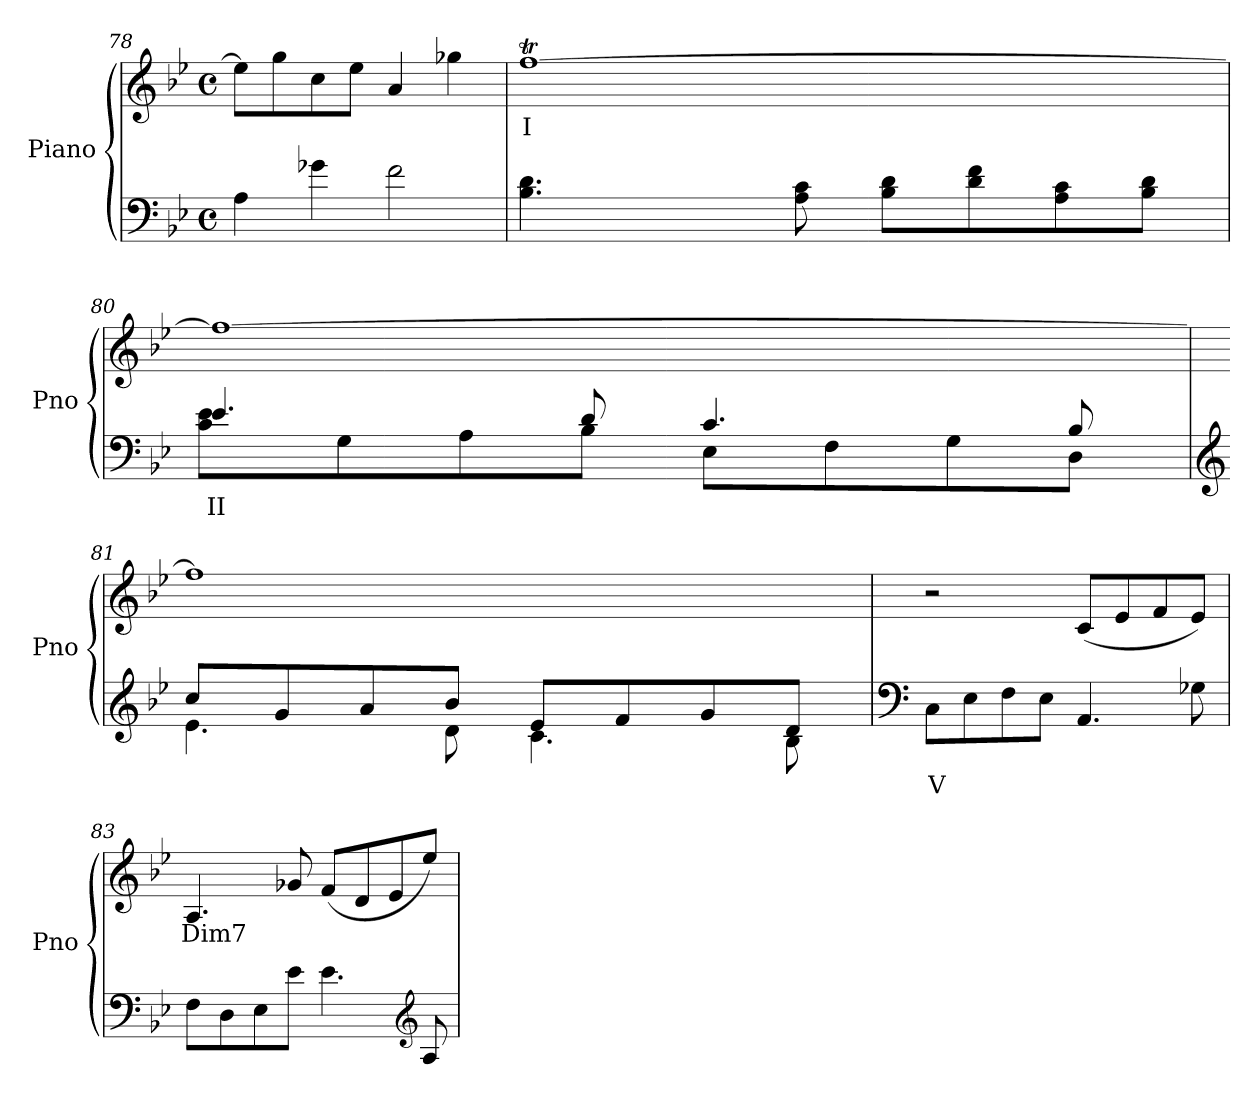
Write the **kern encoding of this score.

**kern	**text	**kern	**text
*part1	*part1	*part1	*part1
*staff2	*staff2	*staff1	*staff1
*I"Piano	*	*	*
*I'Pno	*	*	*
!!LO:PB:g=z
*clefF4	*	*clefG2	*
*k[b-e-]	*	*k[b-e-]	*
*M4/4	*	*M4/4	*
*met(c)	*	*met(c)	*
=78	=78	=78	=78
*^	*	*	*
1ryy	4A\	.	8ee-\L]	.
.	.	.	8gg\	.
.	4g-X\	.	8cc\	.
.	.	.	8ee-\J	.
.	2f\	.	4a/	.
.	.	.	4gg-X\	.
!!LO:LB:g=z
=79	=79	=79	=79	=79
!	!	!	!	!LO:LY:b
*	*	*	*^	*
1ryy	4.B-\ 4.d\	.	[1ffT	32ryy	I
.	.	.	.	32ggnLLLyy	.
.	.	.	.	32ffyy	.
.	.	.	.	32ggyy	.
.	.	.	.	32ffyy	.
.	.	.	.	32ggyy	.
.	.	.	.	32ffyy	.
.	.	.	.	32ggJJJyy	.
.	.	.	.	32ffLLLyy	.
.	.	.	.	32ggyy	.
.	.	.	.	32ffyy	.
.	.	.	.	32ggyy	.
.	8A\ 8c\	.	.	32ffyy	.
.	.	.	.	32ggyy	.
.	.	.	.	32ffyy	.
.	.	.	.	32ggJJJyy	.
.	8B-\ 8d\L	.	.	32ffLLLyy	.
.	.	.	.	32ggyy	.
.	.	.	.	32ffyy	.
.	.	.	.	32ggyy	.
.	8d\ 8f\	.	.	32ffyy	.
.	.	.	.	32ggyy	.
.	.	.	.	32ffyy	.
.	.	.	.	32ggJJJyy	.
.	8A\ 8c\	.	.	32ffLLLyy	.
.	.	.	.	32ggyy	.
.	.	.	.	32ffyy	.
.	.	.	.	32ggyy	.
.	8B-\ 8d\J	.	.	32ffyy	.
.	.	.	.	32ggyy	.
.	.	.	.	32ffyy	.
.	.	.	.	32ggJJJyy	.
!!LO:PB:g=z	!!
=80	=80	=80	=80	=80	=80
*	*^	*	*	*	*
!	!	!	!LO:LY:b	!	!	!
1ryy	4.e-/	8c\ 8e-\L	II	1ff_	32ryy	.
.	.	.	.	.	32ggLLLyy	.
.	.	.	.	.	32ffyy	.
.	.	.	.	.	32ggyy	.
.	.	8G\	.	.	32ffyy	.
.	.	.	.	.	32ggyy	.
.	.	.	.	.	32ffyy	.
.	.	.	.	.	32ggJJJyy	.
.	.	8A\	.	.	32ffLLLyy	.
.	.	.	.	.	32ggyy	.
.	.	.	.	.	32ffyy	.
.	.	.	.	.	32ggyy	.
.	8d/	8B-\J	.	.	32ffyy	.
.	.	.	.	.	32ggyy	.
.	.	.	.	.	32ffyy	.
.	.	.	.	.	32ggJJJyy	.
.	4.c/	8E-\L	.	.	32ffLLLyy	.
.	.	.	.	.	32ggyy	.
.	.	.	.	.	32ffyy	.
.	.	.	.	.	32ggyy	.
.	.	8F\	.	.	32ffyy	.
.	.	.	.	.	32ggyy	.
.	.	.	.	.	32ffyy	.
.	.	.	.	.	32ggJJJyy	.
.	.	8G\	.	.	32ffLLLyy	.
.	.	.	.	.	32ggyy	.
.	.	.	.	.	32ffyy	.
.	.	.	.	.	32ggyy	.
.	8B-/	8D\J	.	.	32ffyy	.
.	.	.	.	.	32ggyy	.
.	.	.	.	.	32ffyy	.
.	.	.	.	.	32ggJJJyy	.
!!LO:LB:g=z	!!
=81	=81	=81	=81	=81	=81	=81
*clefG2	*	*	*	*	*	*
1ryy	8cc/L	4.e-\	.	1ff]	32ryy	.
.	.	.	.	.	32ggLLLyy	.
.	.	.	.	.	32ffyy	.
.	.	.	.	.	32ggyy	.
.	8g/	.	.	.	32ffyy	.
.	.	.	.	.	32ggyy	.
.	.	.	.	.	32ffyy	.
.	.	.	.	.	32ggJJJyy	.
.	8a/	.	.	.	32ffLLLyy	.
.	.	.	.	.	32ggyy	.
.	.	.	.	.	32ffyy	.
.	.	.	.	.	32ggyy	.
.	8b-/J	8d\	.	.	32ffyy	.
.	.	.	.	.	32ggyy	.
.	.	.	.	.	32ffyy	.
.	.	.	.	.	32ggJJJyy	.
.	8e-/L	4.c\	.	.	32ffLLLyy	.
.	.	.	.	.	32ggyy	.
.	.	.	.	.	32ffyy	.
.	.	.	.	.	32ggyy	.
.	8f/	.	.	.	32ffyy	.
.	.	.	.	.	32ggyy	.
.	.	.	.	.	32ffyy	.
.	.	.	.	.	32ggJJJyy	.
.	8g/	.	.	.	32ffLLLyy	.
.	.	.	.	.	32ggyy	.
.	.	.	.	.	32ffyy	.
.	.	.	.	.	32ggyy	.
.	8d/J	8B-\	.	.	32ffyy	.
.	.	.	.	.	32ggyy	.
.	.	.	.	.	32ffTTTyy	.
.	.	.	.	.	32ggJJJyy	.
*v	*v	*v	*	*	*	*
*	*	*v	*v	*
=82	=82	=82	=82
*clefF4	*	*	*
*^	*	*^	*
!	!	!LO:LY:b	!	!	!
*	*	*	*v	*v	*
1ryy	8C\L	V	2r	.
.	8E-\	.	.	.
.	8F\	.	.	.
.	8E-\J	.	.	.
.	4.AA/	.	(<8c/L	.
.	.	.	8e-/	.
.	.	.	8f/	.
.	8G-X\	.	8e-/J)	.
!!LO:LB:g=z
=83	=83	=83	=83	=83
!	!	!	!	!LO:LY:b
1ryy	8F\L	.	4.A/	Dim7
.	8D\	.	.	.
.	8E-\	.	.	.
.	8e-\J	.	8g-X/	.
.	4.e-\	.	(>8f/L	.
.	.	.	8d/	.
.	.	.	8e-/	.
*clefG2	*	*	*	*
.	8A/	.	8ee-/J)	.
*v	*v	*	*	*
=	=	=	=
*-	*-	*-	*-
